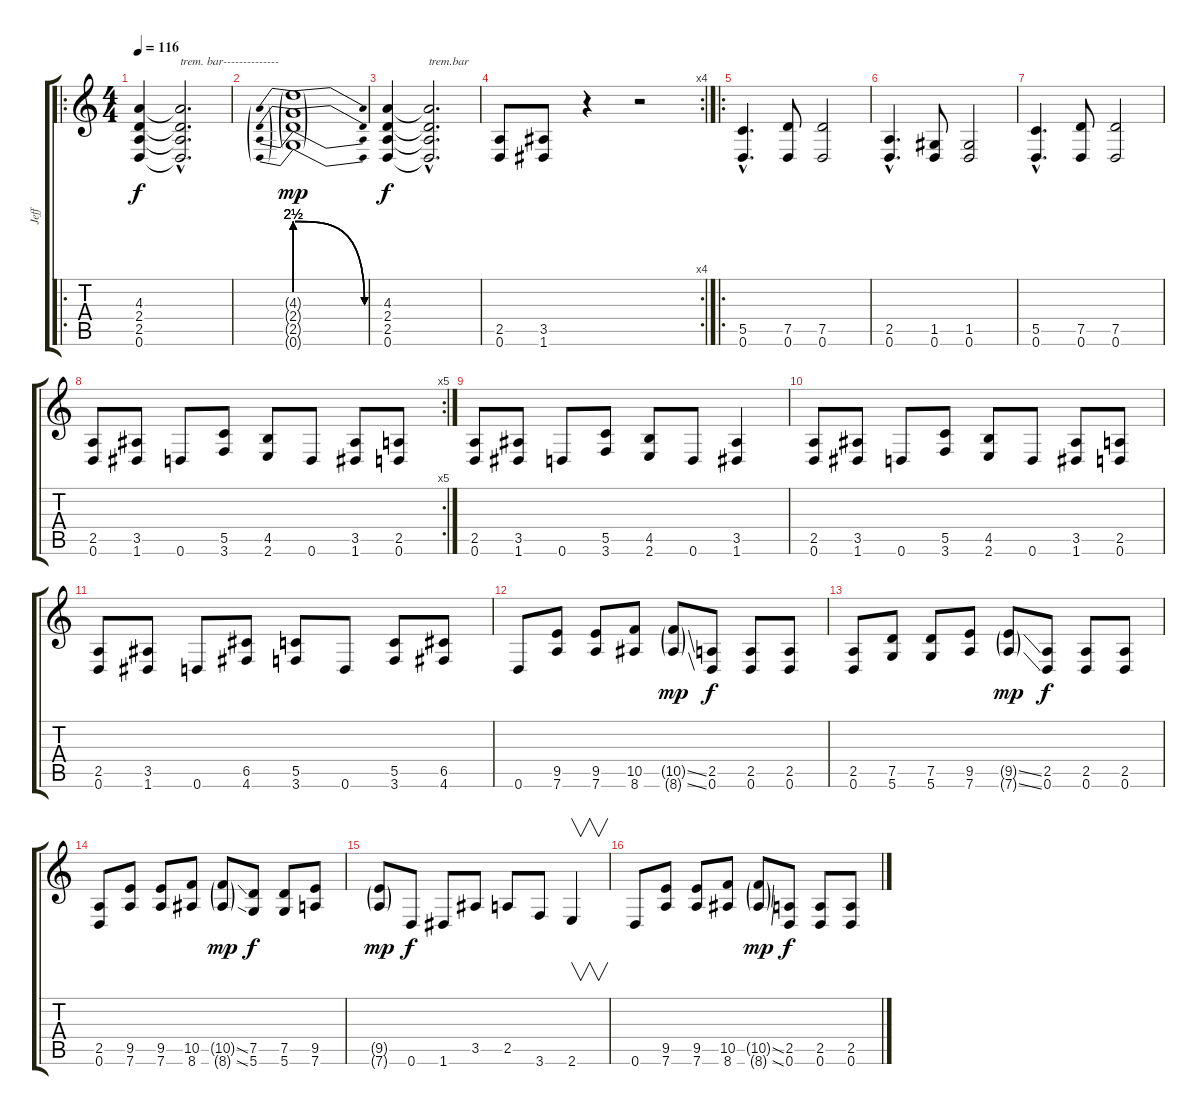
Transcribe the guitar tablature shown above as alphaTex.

\track ("Jeff" "Jeff") {instrument distortionguitar}
\staff {score tabs}
\tuning (D4 A3 F3 C3 G2 D2) {hide}
\ro
\ts (4 4)
\tempo 116
\clef g2
\ks c
(4.3 2.4 2.5 0.6).4{dy f instrument distortionguitar} (4.3{hac t} 2.4{hac t} 2.5{hac t} 0.6{hac t}).2{d txt "trem. bar--------------"} |
(4.3{be (prebendrelease 0 10 60 0) g} 2.4{be (prebendrelease 0 10 60 0) g} 2.5{be (prebendrelease 0 10 60 0) g} 0.6{be (prebendrelease 0 10 60 0) g}).1{dy mp} |
(4.3 2.4 2.5 0.6).4{dy f} (4.3{hac t} 2.4{hac t} 2.5{hac t} 0.6{hac t}).2{d txt "trem.bar"} |
\rc 4
(2.5 0.6).8 (3.5 1.6).8 r.4 r.2 |
\ro
(5.5{hac} 0.6{hac}).4{d} (7.5 0.6).8 (7.5 0.6).2 |
(2.5{hac} 0.6{hac}).4{d} (1.5 0.6).8 (1.5 0.6).2 |
(5.5{hac} 0.6{hac}).4{d} (7.5 0.6).8 (7.5 0.6).2 |
\rc 5
(2.5 0.6).8 (3.5 1.6).8 0.6.8 (5.5 3.6).8 (4.5 2.6).8 0.6.8 (3.5 1.6).8 (2.5 0.6).8 |
(2.5 0.6).8 (3.5 1.6).8 0.6.8 (5.5 3.6).8 (4.5 2.6).8 0.6.8 (3.5 1.6).4 |
(2.5 0.6).8 (3.5 1.6).8 0.6.8 (5.5 3.6).8 (4.5 2.6).8 0.6.8 (3.5 1.6).8 (2.5 0.6).8 |
(2.5 0.6).8 (3.5 1.6).8 0.6.8 (6.5 4.6).8 (5.5 3.6).8 0.6.8 (5.5 3.6).8 (6.5 4.6).8 |
0.6.8 (9.5 7.6).8 (9.5 7.6).8 (10.5 8.6).8 (10.5{ss g} 8.6{ss g}).8{dy mp} (2.5 0.6).8{dy f} (2.5 0.6).8 (2.5 0.6).8 |
(2.5 0.6).8 (7.5 5.6).8 (7.5 5.6).8 (9.5 7.6).8 (9.5{ss g} 7.6{ss g}).8{dy mp} (2.5 0.6).8{dy f} (2.5 0.6).8 (2.5 0.6).8 |
(2.5 0.6).8 (9.5 7.6).8 (9.5 7.6).8 (10.5 8.6).8 (10.5{ss g} 8.6{ss g}).8{dy mp} (7.5 5.6).8{dy f} (7.5 5.6).8 (9.5 7.6).8 |
(9.5{g} 7.6{g}).8{dy mp} 0.6.8{dy f} 1.6.8 3.5.8 2.5.8 3.6.8 2.6.4{v} |
0.6.8 (9.5 7.6).8 (9.5 7.6).8 (10.5 8.6).8 (10.5{ss g} 8.6{ss g}).8{dy mp} (2.5 0.6).8{dy f} (2.5 0.6).8 (2.5 0.6).8
